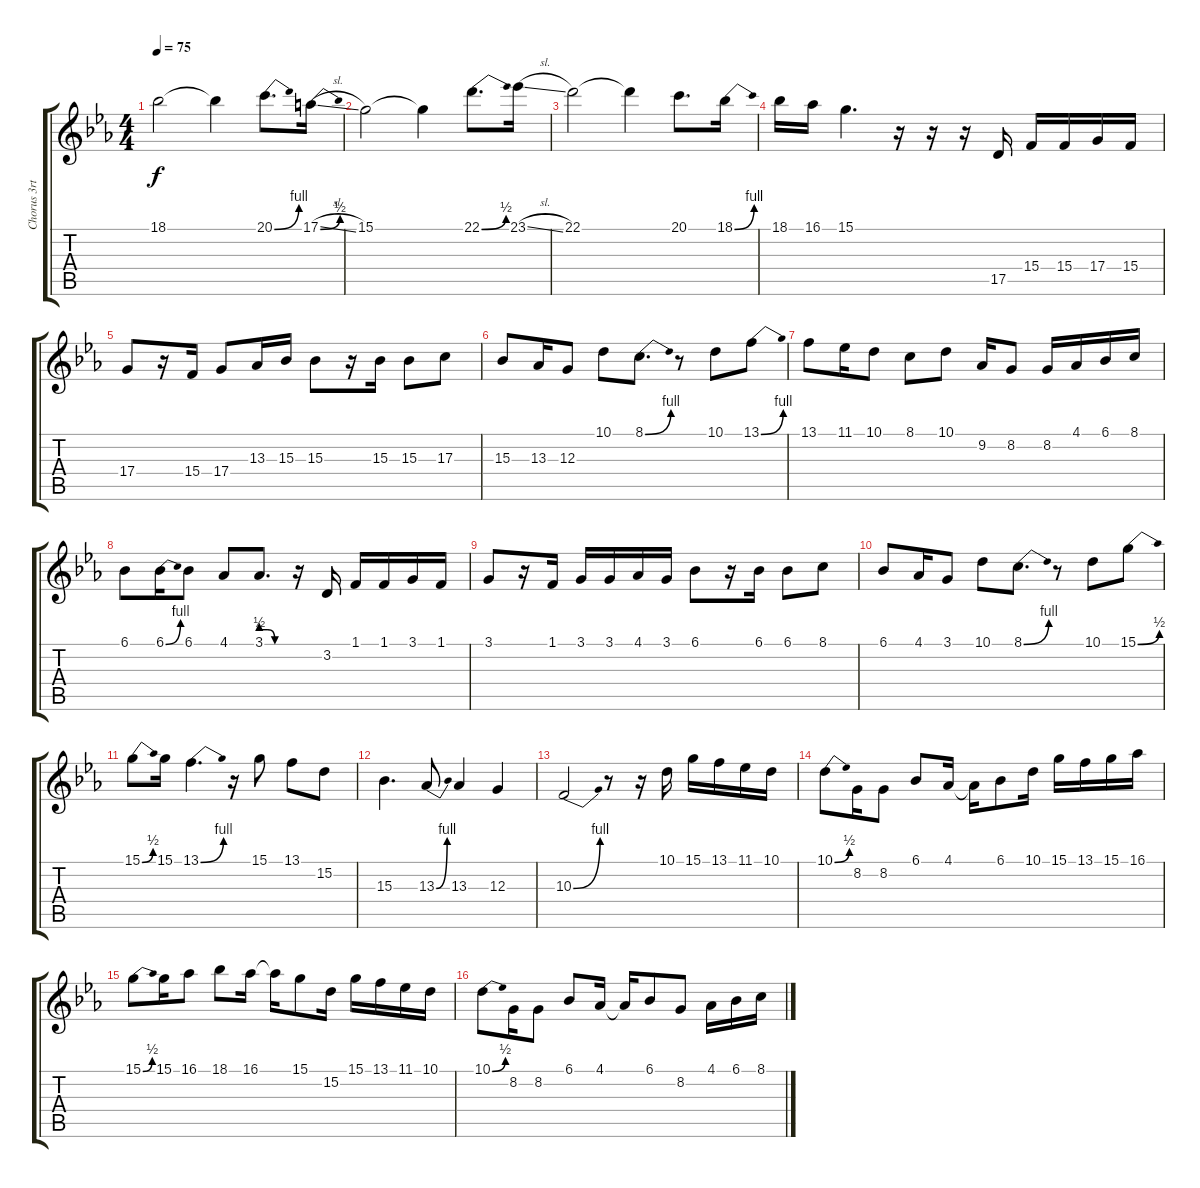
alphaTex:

\track ("Chorus 3rth" "Chorus 3rt") {instrument lead1square}
\staff {score tabs}
\tuning (E4 B3 G3 D3 A2 E2) {hide}
\ts (4 4)
\tempo 75
\clef g2
\ks eb
18.1.2{dy f} 18.1{t}.4 20.1{be (bend 0 0 60 4)}.8{d} 17.1{be (bend 0 0 60 2) sl}.16 |
15.1.2 15.1{t}.4 22.1{be (bend 0 0 60 2)}.8{d} 23.1{sl}.16 |
22.1.2 22.1{t}.4 20.1.8{d} 18.1{be (bend 0 0 60 4)}.16 |
18.1.16 16.1.16 15.1.4{d} r.16 r.16 r.16 17.5.16 15.4.16 15.4.16 17.4.16 15.4.16 |
17.4.8 r.16 15.4.16 17.4.8 13.3.16 15.3.16 15.3.8 r.16 15.3.16 15.3.8 17.3.8 |
15.3.8 13.3.16 12.3.8 10.1.8 8.1{be (bend 0 0 60 4)}.8{d} r.8 10.1.8 13.1{be (bend 0 0 60 4)}.8 |
13.1.8 11.1.16 10.1.8 8.1.8 10.1.8 9.2.16 8.2.8 8.2.16 4.1.16 6.1.16 8.1.16 |
6.1.8 6.1{be (bend 0 0 60 4)}.16 6.1.8 4.1.8 3.1{be (custom 0 2 15 2 30 0 60 0)}.8{d} r.16 3.2.16 1.1.16 1.1.16 3.1.16 1.1.16 |
3.1.8 r.16 1.1.16 3.1.16 3.1.16 4.1.16 3.1.16 6.1.8 r.16 6.1.16 6.1.8 8.1.8 |
6.1.8 4.1.16 3.1.8 10.1.8 8.1{be (bend 0 0 60 4)}.8{d} r.8 10.1.8 15.1{be (bend 0 0 60 2)}.8 |
15.1{be (bend 0 0 60 2)}.8 15.1.16 13.1{be (bend 0 0 60 4)}.4{d} r.16 15.1.8 13.1.8 15.2.8 |
15.3.4{d} 13.3{be (bend 0 0 60 4)}.8 13.3.4 12.3.4 |
10.3{be (bend 0 0 60 4)}.2 r.8 r.16 10.1.16 15.1.16 13.1.16 11.1.16 10.1.16 |
10.1{be (bend 0 0 60 2)}.8 8.2.16 8.2.8 6.1.8 4.1.16 4.1{t}.16 6.1.8 10.1.16 15.1.16 13.1.16 15.1.16 16.1.16 |
15.1{be (bend 0 0 60 2)}.8 15.1.16 16.1.8 18.1.8 16.1.16 16.1{t}.16 15.1.8 15.2.16 15.1.16 13.1.16 11.1.16 10.1.16 |
10.1{be (bend 0 0 60 2)}.8 8.2.16 8.2.8 6.1.8 4.1.16 4.1{t}.16 6.1.8 8.2.8 4.1.16 6.1.16 8.1.16
